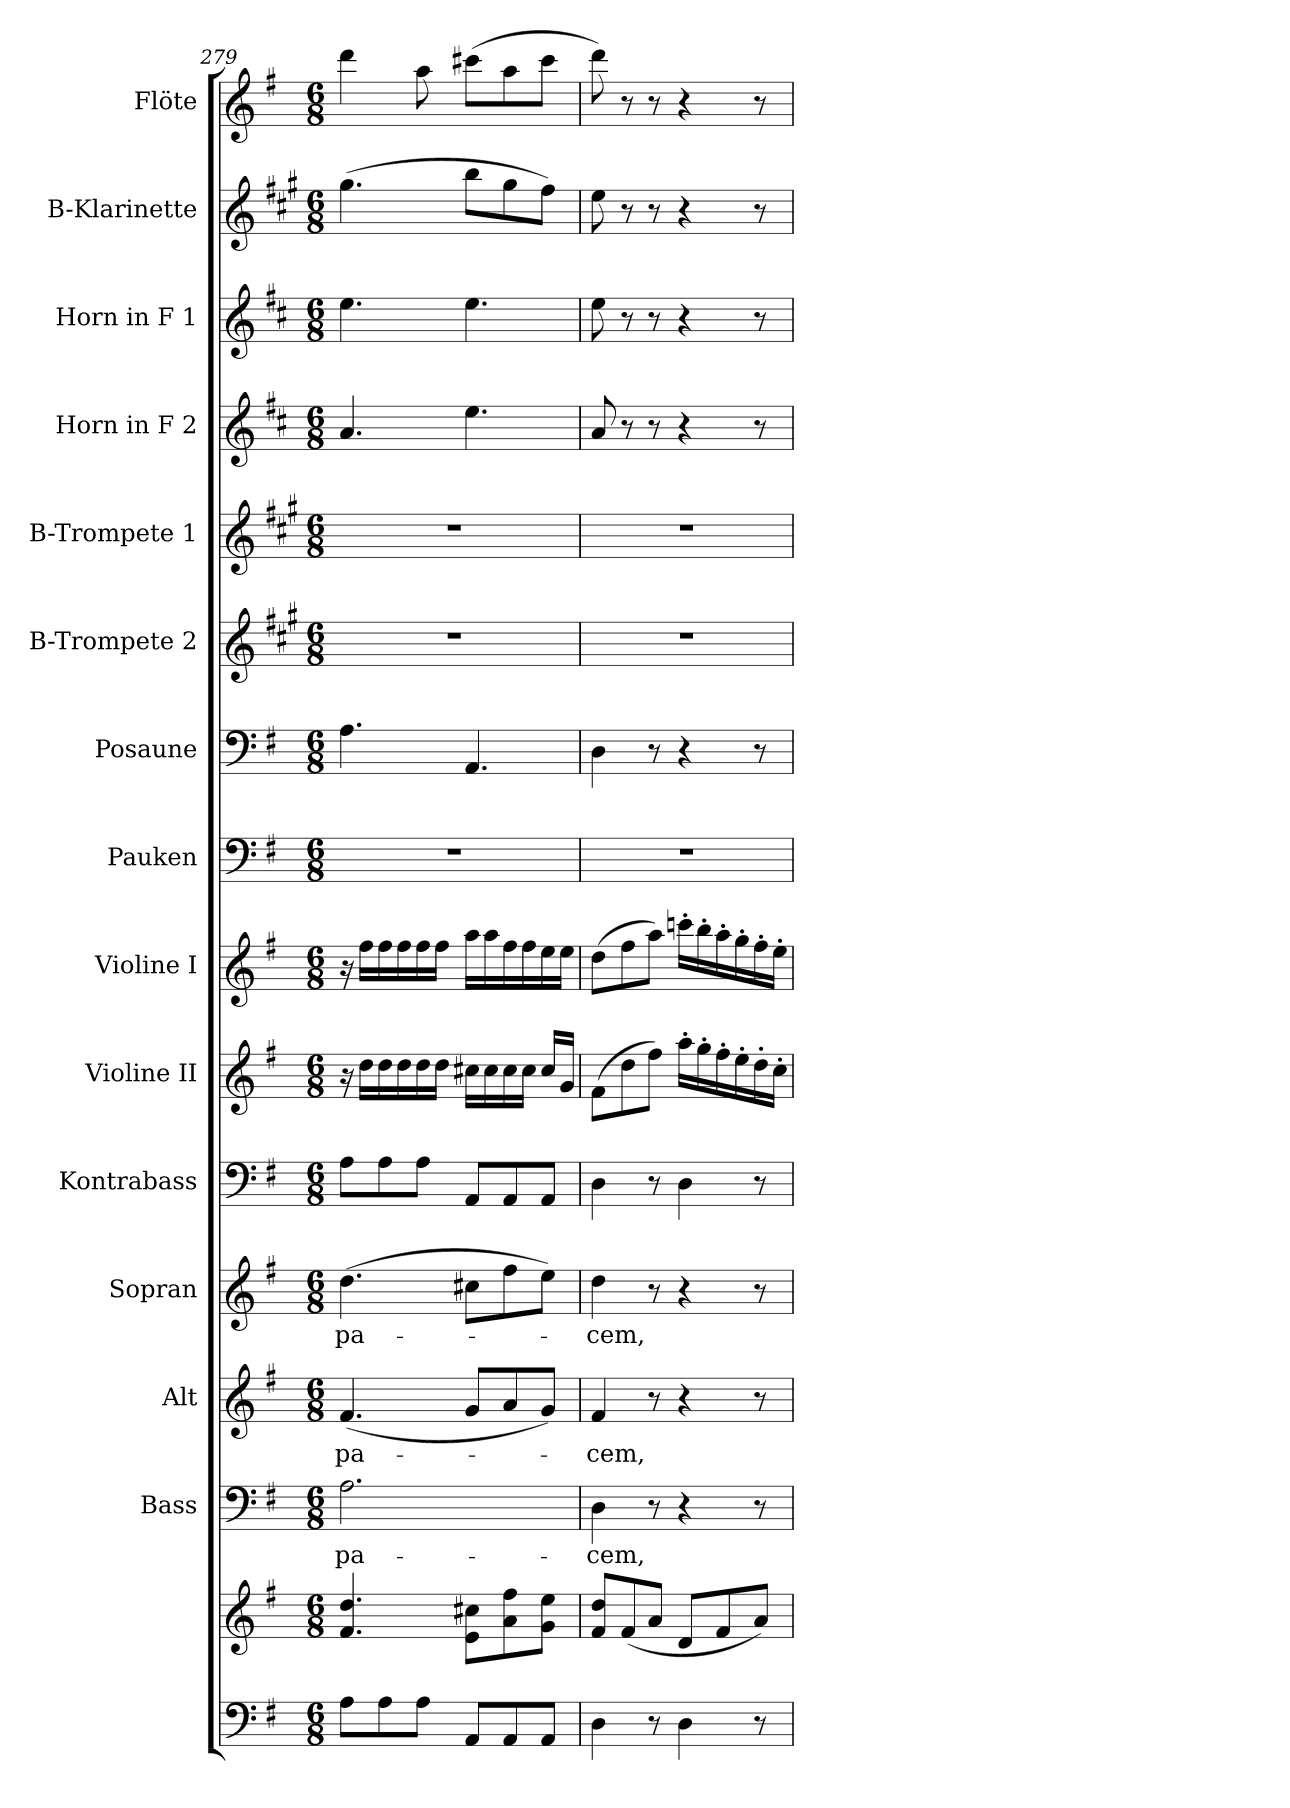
**kern	**kern	**kern	**text	**kern	**text	**kern	**text	**kern	**kern	**kern	**kern	**kern	**kern	**kern	**kern	**kern	**kern	**kern
*part15	*part15	*part14	*part14	*part13	*part13	*part12	*part12	*part11	*part10	*part9	*part8	*part7	*part6	*part5	*part4	*part3	*part2	*part1
*staff16	*staff15	*staff14	*staff14	*staff13	*staff13	*staff12	*staff12	*staff11	*staff10	*staff9	*staff8	*staff7	*staff6	*staff5	*staff4	*staff3	*staff2	*staff1
*	*	*I"Bass	*	*I"Alt	*	*I"Sopran	*	*I"Kontrabass	*I"Violine II	*I"Violine I	*I"Pauken	*I"Posaune	*I"B-Trompete 2	*I"B-Trompete 1	*I"Horn in F 2	*I"Horn in F 1	*I"B-Klarinette	*I"Flöte
*	*	*I'B.	*	*I'A.	*	*I'S.	*	*I'Kb.	*I'Vl. II	*I'Vl. I	*I'Pk.	*I'Pos.	*I'B Trp. 2	*I'B Trp. 1	*	*	*I'B Kl.	*I'Fl.
*clefF4	*clefG2	*clefF4	*	*clefG2	*	*clefG2	*	*clefF4	*clefG2	*clefG2	*clefF4	*clefF4	*clefG2	*clefG2	*clefG2	*clefG2	*clefG2	*clefG2
*	*	*	*	*	*	*	*	*ITrd7c12	*	*	*	*	*ITrd1c2	*ITrd1c2	*ITrd4c7	*ITrd4c7	*ITrd1c2	*
*k[f#]	*k[f#]	*k[f#]	*	*k[f#]	*	*k[f#]	*	*k[f#]	*k[f#]	*k[f#]	*k[f#]	*k[f#]	*k[f#]	*k[f#]	*k[f#]	*k[f#]	*k[f#]	*k[f#]
*G:	*G:	*G:	*	*G:	*	*G:	*	*G:	*G:	*G:	*G:	*G:	*G:	*G:	*G:	*G:	*G:	*G:
*M6/8	*M6/8	*M6/8	*	*M6/8	*	*M6/8	*	*M6/8	*M6/8	*M6/8	*M6/8	*M6/8	*M6/8	*M6/8	*M6/8	*M6/8	*M6/8	*M6/8
=279	=279	=279	=279	=279	=279	=279	=279	=279	=279	=279	=279	=279	=279	=279	=279	=279	=279	=279
!	!	!	!LO:LY:b	!	!LO:LY:b	!	!LO:LY:b	!	!	!	!	!	!	!	!	!	!	!
8A\L	4.f#/ 4.dd/	2.A\	pa-	(<4.f#/	pa-	(>4.dd\	pa-	8AA\L	16r	16r	2.r	4.A\	2.r	2.r	4.d/	4.a\	(>4.ff#\	4ddd\
.	.	.	.	.	.	.	.	.	16dd\LL	16ff#\LL	.	.	.	.	.	.	.	.
8A\	.	.	.	.	.	.	.	8AA\	16dd\	16ff#\	.	.	.	.	.	.	.	.
.	.	.	.	.	.	.	.	.	16dd\	16ff#\	.	.	.	.	.	.	.	.
8A\J	.	.	.	.	.	.	.	8AA\J	16dd\	16ff#\	.	.	.	.	.	.	.	8aa\
.	.	.	.	.	.	.	.	.	16dd\JJ	16ff#\JJ	.	.	.	.	.	.	.	.
8AA/L	8e\ 8cc#X\L	.	.	8g/L	.	8cc#X\L	.	8AAA/L	16cc#X\LL	16aa\LL	.	4.AA/	.	.	4.a\	4.a\	8aa\L	(>8ccc#X\L
.	.	.	.	.	.	.	.	.	16cc#\	16aa\	.	.	.	.	.	.	.	.
8AA/	8a\ 8ff#\	.	.	8a/	.	8ff#\	.	8AAA/	16cc#\	16ff#\	.	.	.	.	.	.	8ff#\	8aa\
.	.	.	.	.	.	.	.	.	16cc#\JJ	16ff#\	.	.	.	.	.	.	.	.
8AA/J	8g\ 8ee\J	.	.	8g/J)	.	8ee\J)	.	8AAA/J	16cc#/LL	16ee\	.	.	.	.	.	.	8ee\J)	8ccc#\J
.	.	.	.	.	.	.	.	.	16g/JJ	16ee\JJ	.	.	.	.	.	.	.	.
=280	=280	=280	=280	=280	=280	=280	=280	=280	=280	=280	=280	=280	=280	=280	=280	=280	=280	=280
!	!	!	!LO:LY:b	!	!LO:LY:b	!	!LO:LY:b	!	!	!	!	!	!	!	!	!	!	!
4D\	8f#/ 8dd/L	4D\	-cem,	4f#/	-cem,	4dd\	-cem,	4DD\	(>8f#\L	(>8dd\L	2.r	4D\	2.r	2.r	8d/	8a\	8dd\	8ddd\)
.	(<8f#/	.	.	.	.	.	.	.	8dd\	8ff#\	.	.	.	.	8r	8r	8r	8r
8r	8a/J	8r	.	8r	.	8r	.	8r	8ff#\J)	8aa\J)	.	8r	.	.	8r	8r	8r	8r
4D\	8d/L	4r	.	4r	.	4r	.	4DD\	16aa'>\LL	16cccn'>\LL	.	4r	.	.	4r	4r	4r	4r
.	.	.	.	.	.	.	.	.	16gg'>\	16bb'>\	.	.	.	.	.	.	.	.
.	8f#/	.	.	.	.	.	.	.	16ff#'>\	16aa'>\	.	.	.	.	.	.	.	.
.	.	.	.	.	.	.	.	.	16ee'>\	16gg'>\	.	.	.	.	.	.	.	.
8r	8a/J)	8r	.	8r	.	8r	.	8r	16dd'>\	16ff#'>\	.	8r	.	.	8r	8r	8r	8r
.	.	.	.	.	.	.	.	.	16cc'>\JJ	16ee'>\JJ	.	.	.	.	.	.	.	.
=	=	=	=	=	=	=	=	=	=	=	=	=	=	=	=	=	=	=
*-	*-	*-	*-	*-	*-	*-	*-	*-	*-	*-	*-	*-	*-	*-	*-	*-	*-	*-
